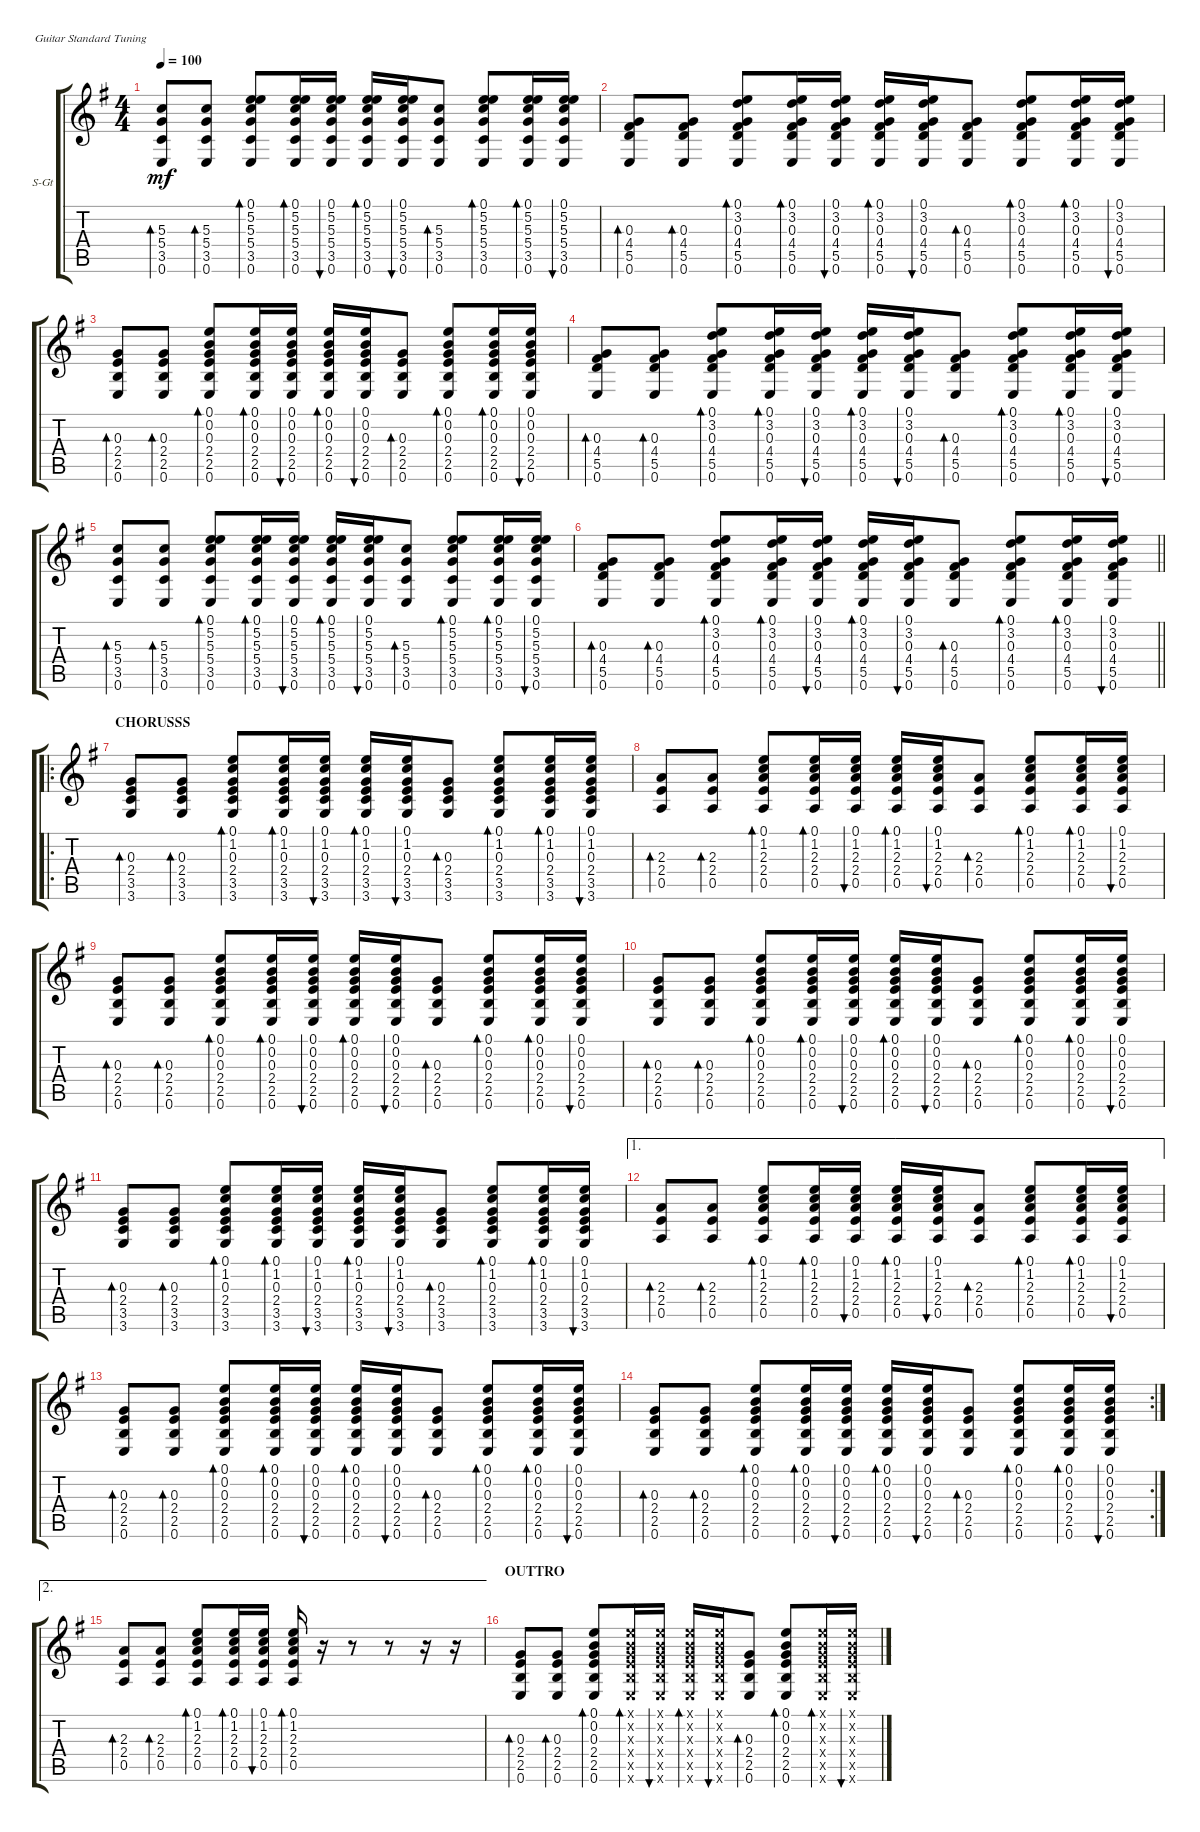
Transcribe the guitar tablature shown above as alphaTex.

\bracketExtendMode groupsimilarinstruments
\firstSystemTrackNameOrientation horizontal
\otherSystemsTrackNameOrientation horizontal
\track ("Steel Guitar" "S-Gt") {instrument acousticguitarsteel}
\staff {score tabs}
\tuning (E4 B3 G3 D3 A2 E2)
\ts (4 4)
\tempo 100
\clef g2
\scale
0.333333
\ks eminor
(0.6 3.5 5.4 5.3).8{bd 30 dy mf} (0.6 3.5 5.4 5.3).8{bd 30} (0.6 3.5 5.4 5.3 5.2 0.1).8{bd 30} (0.6 3.5 5.4 5.3 5.2 0.1).16{bd 30} (0.6 3.5 5.4 5.3 5.2 0.1).16{bu 30} (0.6 3.5 5.4 5.3 5.2 0.1).16{bd 30} (0.6 3.5 5.4 5.3 5.2 0.1).16{bu 30} (0.6 3.5 5.4 5.3).8{bd 30} (0.6 3.5 5.4 5.3 5.2 0.1).8{bd 30} (0.6 3.5 5.4 5.3 5.2 0.1).16{bd 30} (0.6 3.5 5.4 5.3 5.2 0.1).16{bu 30} |
\scale
0.333333 (5.5 4.4 0.3 0.6).8{bd 30} (5.5 4.4 0.3 0.6).8{bd 30} (5.5 4.4 0.3 3.2 0.1 0.6).8{bd 30} (5.5 4.4 0.3 3.2 0.1 0.6).16{bd 30} (5.5 4.4 0.3 3.2 0.1 0.6).16{bu 30} (5.5 4.4 0.3 3.2 0.1 0.6).16{bd 30} (5.5 4.4 0.3 3.2 0.1 0.6).16{bu 30} (5.5 4.4 0.3 0.6).8{bd 30} (5.5 4.4 0.3 3.2 0.1 0.6).8{bd 30} (5.5 4.4 0.3 3.2 0.1 0.6).16{bd 30} (5.5 4.4 0.3 3.2 0.1 0.6).16{bu 30} |
\scale
0.333333 (0.6 2.5 2.4 0.3).8{bd 30} (0.6 2.5 2.4 0.3).8{bd 30} (0.6 2.5 2.4 0.3 0.2 0.1).8{bd 30} (0.6 2.5 2.4 0.3 0.2 0.1).16{bd 30} (0.6 2.5 2.4 0.3 0.2 0.1).16{bu 30} (0.6 2.5 2.4 0.3 0.2 0.1).16{bd 30} (0.6 2.5 2.4 0.3 0.2 0.1).16{bu 30} (0.6 2.5 2.4 0.3).8{bd 30} (0.6 2.5 2.4 0.3 0.2 0.1).8{bd 30} (0.6 2.5 2.4 0.3 0.2 0.1).16{bd 30} (0.6 2.5 2.4 0.3 0.2 0.1).16{bu 30} |
\scale
0.333333 (5.5 4.4 0.3 0.6).8{bd 30} (5.5 4.4 0.3 0.6).8{bd 30} (5.5 4.4 0.3 3.2 0.1 0.6).8{bd 30} (5.5 4.4 0.3 3.2 0.1 0.6).16{bd 30} (5.5 4.4 0.3 3.2 0.1 0.6).16{bu 30} (5.5 4.4 0.3 3.2 0.1 0.6).16{bd 30} (5.5 4.4 0.3 3.2 0.1 0.6).16{bu 30} (5.5 4.4 0.3 0.6).8{bd 30} (5.5 4.4 0.3 3.2 0.1 0.6).8{bd 30} (5.5 4.4 0.3 3.2 0.1 0.6).16{bd 30} (5.5 4.4 0.3 3.2 0.1 0.6).16{bu 30} |
\scale
0.312821 (0.6 3.5 5.4 5.3).8{bd 30} (0.6 3.5 5.4 5.3).8{bd 30} (0.6 3.5 5.4 5.3 5.2 0.1).8{bd 30} (0.6 3.5 5.4 5.3 5.2 0.1).16{bd 30} (0.6 3.5 5.4 5.3 5.2 0.1).16{bu 30} (0.6 3.5 5.4 5.3 5.2 0.1).16{bd 30} (0.6 3.5 5.4 5.3 5.2 0.1).16{bu 30} (0.6 3.5 5.4 5.3).8{bd 30} (0.6 3.5 5.4 5.3 5.2 0.1).8{bd 30} (0.6 3.5 5.4 5.3 5.2 0.1).16{bd 30} (0.6 3.5 5.4 5.3 5.2 0.1).16{bu 30} |
\scale
0.312821
\barLineRight lightlight
(5.5 4.4 0.3 0.6).8{bd 30} (5.5 4.4 0.3 0.6).8{bd 30} (5.5 4.4 0.3 3.2 0.1 0.6).8{bd 30} (5.5 4.4 0.3 3.2 0.1 0.6).16{bd 30} (5.5 4.4 0.3 3.2 0.1 0.6).16{bu 30} (5.5 4.4 0.3 3.2 0.1 0.6).16{bd 30} (5.5 4.4 0.3 3.2 0.1 0.6).16{bu 30} (5.5 4.4 0.3 0.6).8{bd 30} (5.5 4.4 0.3 3.2 0.1 0.6).8{bd 30} (5.5 4.4 0.3 3.2 0.1 0.6).16{bd 30} (5.5 4.4 0.3 3.2 0.1 0.6).16{bu 30} |
\ro
\section ("" "CHORUSSS")
\scale
0.374359 (3.6 3.5 2.4 0.3).8{bd 30} (3.6 3.5 2.4 0.3).8{bd 30} (3.6 3.5 2.4 0.3 1.2 0.1).8{bd 30} (3.6 3.5 2.4 0.3 1.2 0.1).16{bd 30} (3.6 3.5 2.4 0.3 1.2 0.1).16{bu 30} (3.6 3.5 2.4 0.3 1.2 0.1).16{bd 30} (3.6 3.5 2.4 0.3 1.2 0.1).16{bu 30} (3.6 3.5 2.4 0.3).8{bd 30} (3.6 3.5 2.4 0.3 1.2 0.1).8{bd 30} (3.6 3.5 2.4 0.3 1.2 0.1).16{bd 30} (3.6 3.5 2.4 0.3 1.2 0.1).16{bu 30} |
\scale
0.333333 (0.5 2.4 2.3).8{bd 30} (0.5 2.4 2.3).8{bd 30} (0.5 2.4 2.3 1.2 0.1).8{bd 30} (0.5 2.4 2.3 1.2 0.1).16{bd 30} (0.5 2.4 2.3 1.2 0.1).16{bu 30} (0.5 2.4 2.3 1.2 0.1).16{bd 30} (0.5 2.4 2.3 1.2 0.1).16{bu 30} (0.5 2.4 2.3).8{bd 30} (0.5 2.4 2.3 1.2 0.1).8{bd 30} (0.5 2.4 2.3 1.2 0.1).16{bd 30} (0.5 2.4 2.3 1.2 0.1).16{bu 30} |
\scale
0.333333 (0.6 2.5 2.4 0.3).8{bd 30} (0.6 2.5 2.4 0.3).8{bd 30} (0.6 2.5 2.4 0.3 0.2 0.1).8{bd 30} (0.6 2.5 2.4 0.3 0.2 0.1).16{bd 30} (0.6 2.5 2.4 0.3 0.2 0.1).16{bu 30} (0.6 2.5 2.4 0.3 0.2 0.1).16{bd 30} (0.6 2.5 2.4 0.3 0.2 0.1).16{bu 30} (0.6 2.5 2.4 0.3).8{bd 30} (0.6 2.5 2.4 0.3 0.2 0.1).8{bd 30} (0.6 2.5 2.4 0.3 0.2 0.1).16{bd 30} (0.6 2.5 2.4 0.3 0.2 0.1).16{bu 30} |
\scale
0.333333 (0.6 2.5 2.4 0.3).8{bd 30} (0.6 2.5 2.4 0.3).8{bd 30} (0.6 2.5 2.4 0.3 0.2 0.1).8{bd 30} (0.6 2.5 2.4 0.3 0.2 0.1).16{bd 30} (0.6 2.5 2.4 0.3 0.2 0.1).16{bu 30} (0.6 2.5 2.4 0.3 0.2 0.1).16{bd 30} (0.6 2.5 2.4 0.3 0.2 0.1).16{bu 30} (0.6 2.5 2.4 0.3).8{bd 30} (0.6 2.5 2.4 0.3 0.2 0.1).8{bd 30} (0.6 2.5 2.4 0.3 0.2 0.1).16{bd 30} (0.6 2.5 2.4 0.3 0.2 0.1).16{bu 30} |
\scale
0.333333 (3.6 3.5 2.4 0.3).8{bd 30} (3.6 3.5 2.4 0.3).8{bd 30} (3.6 3.5 2.4 0.3 1.2 0.1).8{bd 30} (3.6 3.5 2.4 0.3 1.2 0.1).16{bd 30} (3.6 3.5 2.4 0.3 1.2 0.1).16{bu 30} (3.6 3.5 2.4 0.3 1.2 0.1).16{bd 30} (3.6 3.5 2.4 0.3 1.2 0.1).16{bu 30} (3.6 3.5 2.4 0.3).8{bd 30} (3.6 3.5 2.4 0.3 1.2 0.1).8{bd 30} (3.6 3.5 2.4 0.3 1.2 0.1).16{bd 30} (3.6 3.5 2.4 0.3 1.2 0.1).16{bu 30} |
\ae 1
\scale
0.333333 (0.5 2.4 2.3).8{bd 30} (0.5 2.4 2.3).8{bd 30} (0.5 2.4 2.3 1.2 0.1).8{bd 30} (0.5 2.4 2.3 1.2 0.1).16{bd 30} (0.5 2.4 2.3 1.2 0.1).16{bu 30} (0.5 2.4 2.3 1.2 0.1).16{bd 30} (0.5 2.4 2.3 1.2 0.1).16{bu 30} (0.5 2.4 2.3).8{bd 30} (0.5 2.4 2.3 1.2 0.1).8{bd 30} (0.5 2.4 2.3 1.2 0.1).16{bd 30} (0.5 2.4 2.3 1.2 0.1).16{bu 30} |
\scale
0.333333 (0.6 2.5 2.4 0.3).8{bd 30} (0.6 2.5 2.4 0.3).8{bd 30} (0.6 2.5 2.4 0.3 0.2 0.1).8{bd 30} (0.6 2.5 2.4 0.3 0.2 0.1).16{bd 30} (0.6 2.5 2.4 0.3 0.2 0.1).16{bu 30} (0.6 2.5 2.4 0.3 0.2 0.1).16{bd 30} (0.6 2.5 2.4 0.3 0.2 0.1).16{bu 30} (0.6 2.5 2.4 0.3).8{bd 30} (0.6 2.5 2.4 0.3 0.2 0.1).8{bd 30} (0.6 2.5 2.4 0.3 0.2 0.1).16{bd 30} (0.6 2.5 2.4 0.3 0.2 0.1).16{bu 30} |
\rc 2
\scale
0.354497 (0.6 2.5 2.4 0.3).8{bd 30} (0.6 2.5 2.4 0.3).8{bd 30} (0.6 2.5 2.4 0.3 0.2 0.1).8{bd 30} (0.6 2.5 2.4 0.3 0.2 0.1).16{bd 30} (0.6 2.5 2.4 0.3 0.2 0.1).16{bu 30} (0.6 2.5 2.4 0.3 0.2 0.1).16{bd 30} (0.6 2.5 2.4 0.3 0.2 0.1).16{bu 30} (0.6 2.5 2.4 0.3).8{bd 30} (0.6 2.5 2.4 0.3 0.2 0.1).8{bd 30} (0.6 2.5 2.4 0.3 0.2 0.1).16{bd 30} (0.6 2.5 2.4 0.3 0.2 0.1).16{bu 30} |
\ae 2
\scale
0.322751 (0.5 2.4 2.3).8{bd 30} (0.5 2.4 2.3).8{bd 30} (0.5 2.4 2.3 1.2 0.1).8{bd 30} (0.5 2.4 2.3 1.2 0.1).16{bd 30} (0.5 2.4 2.3 1.2 0.1).16{bu 30} (0.5 2.4 2.3 1.2 0.1).16{bd 30} r.16 r.8 r.8 r.16 r.16 |
\section ("" "OUTTRO")
\scale
0.322751 (0.6 2.5 2.4 0.3).8{bd 30} (0.6 2.5 2.4 0.3).8{bd 30} (0.6 2.5 2.4 0.3 0.2 0.1).8{bd 30} (0.6{x} 2.5{x} 2.4{x} 0.3{x} 0.2{x} 0.1{x}).16{bd 30} (0.6{x} 2.5{x} 2.4{x} 0.3{x} 0.2{x} 0.1{x}).16{bu 30} (0.6{x} 2.5{x} 2.4{x} 0.3{x} 0.2{x} 0.1{x}).16{bd 30} (0.6{x} 2.5{x} 2.4{x} 0.3{x} 0.2{x} 0.1{x}).16{bu 30} (0.6 2.5 2.4 0.3).8{bd 30} (0.6 2.5 2.4 0.3 0.2 0.1).8{bd 30} (0.6{x} 2.5{x} 2.4{x} 0.3{x} 0.2{x} 0.1{x}).16{bd 30} (0.6{x} 2.5{x} 2.4{x} 0.3{x} 0.2{x} 0.1{x}).16{bu 30}
